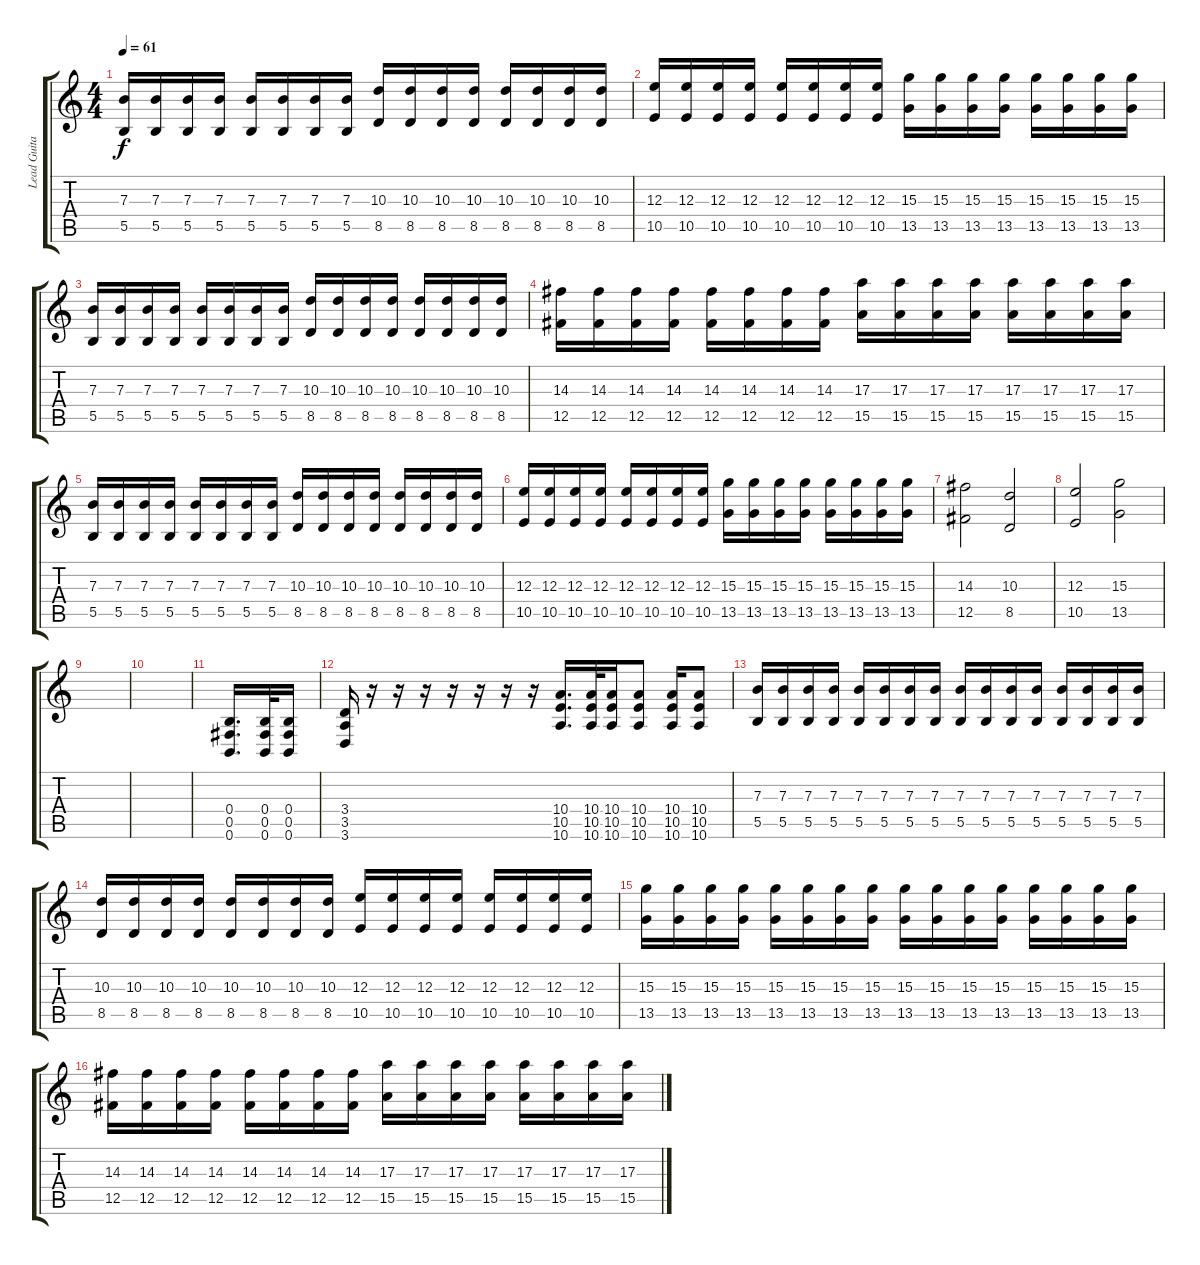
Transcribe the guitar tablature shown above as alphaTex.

\track ("Lead Guitar" "Lead Guita") {instrument distortionguitar}
\staff {score tabs}
\tuning (Db4 Ab3 E3 B2 Gb2 B1) {hide}
\ts (4 4)
\tempo 61
\clef g2
\ks c
(7.3 5.5).16{dy f} (7.3 5.5).16 (7.3 5.5).16 (7.3 5.5).16 (7.3 5.5).16 (7.3 5.5).16 (7.3 5.5).16 (7.3 5.5).16 (10.3 8.5).16 (10.3 8.5).16 (10.3 8.5).16 (10.3 8.5).16 (10.3 8.5).16 (10.3 8.5).16 (10.3 8.5).16 (10.3 8.5).16 |
(12.3 10.5).16 (12.3 10.5).16 (12.3 10.5).16 (12.3 10.5).16 (12.3 10.5).16 (12.3 10.5).16 (12.3 10.5).16 (12.3 10.5).16 (15.3 13.5).16 (15.3 13.5).16 (15.3 13.5).16 (15.3 13.5).16 (15.3 13.5).16 (15.3 13.5).16 (15.3 13.5).16 (15.3 13.5).16 |
(7.3 5.5).16 (7.3 5.5).16 (7.3 5.5).16 (7.3 5.5).16 (7.3 5.5).16 (7.3 5.5).16 (7.3 5.5).16 (7.3 5.5).16 (10.3 8.5).16 (10.3 8.5).16 (10.3 8.5).16 (10.3 8.5).16 (10.3 8.5).16 (10.3 8.5).16 (10.3 8.5).16 (10.3 8.5).16 |
(14.3 12.5).16 (14.3 12.5).16 (14.3 12.5).16 (14.3 12.5).16 (14.3 12.5).16 (14.3 12.5).16 (14.3 12.5).16 (14.3 12.5).16 (17.3 15.5).16 (17.3 15.5).16 (17.3 15.5).16 (17.3 15.5).16 (17.3 15.5).16 (17.3 15.5).16 (17.3 15.5).16 (17.3 15.5).16 |
(7.3 5.5).16 (7.3 5.5).16 (7.3 5.5).16 (7.3 5.5).16 (7.3 5.5).16 (7.3 5.5).16 (7.3 5.5).16 (7.3 5.5).16 (10.3 8.5).16 (10.3 8.5).16 (10.3 8.5).16 (10.3 8.5).16 (10.3 8.5).16 (10.3 8.5).16 (10.3 8.5).16 (10.3 8.5).16 |
(12.3 10.5).16 (12.3 10.5).16 (12.3 10.5).16 (12.3 10.5).16 (12.3 10.5).16 (12.3 10.5).16 (12.3 10.5).16 (12.3 10.5).16 (15.3 13.5).16 (15.3 13.5).16 (15.3 13.5).16 (15.3 13.5).16 (15.3 13.5).16 (15.3 13.5).16 (15.3 13.5).16 (15.3 13.5).16 |
(14.3 12.5).2 (10.3 8.5).2 |
(12.3 10.5).2 (15.3 13.5).2 |
|
|
(0.4 0.5 0.6).16{d} (0.4 0.5 0.6).32 (0.4 0.5 0.6).16 |
(3.4 3.5 3.6).16 r.16 r.16 r.16 r.16 r.16 r.16 r.16 (10.4 10.5 10.6).16{d} (10.4 10.5 10.6).32 (10.4 10.5 10.6).16 (10.4 10.5 10.6).8 (10.4 10.5 10.6).16 (10.4 10.5 10.6).8 |
(7.3 5.5).16 (7.3 5.5).16 (7.3 5.5).16 (7.3 5.5).16 (7.3 5.5).16 (7.3 5.5).16 (7.3 5.5).16 (7.3 5.5).16 (7.3 5.5).16 (7.3 5.5).16 (7.3 5.5).16 (7.3 5.5).16 (7.3 5.5).16 (7.3 5.5).16 (7.3 5.5).16 (7.3 5.5).16 |
(10.3 8.5).16 (10.3 8.5).16 (10.3 8.5).16 (10.3 8.5).16 (10.3 8.5).16 (10.3 8.5).16 (10.3 8.5).16 (10.3 8.5).16 (12.3 10.5).16 (12.3 10.5).16 (12.3 10.5).16 (12.3 10.5).16 (12.3 10.5).16 (12.3 10.5).16 (12.3 10.5).16 (12.3 10.5).16 |
(15.3 13.5).16 (15.3 13.5).16 (15.3 13.5).16 (15.3 13.5).16 (15.3 13.5).16 (15.3 13.5).16 (15.3 13.5).16 (15.3 13.5).16 (15.3 13.5).16 (15.3 13.5).16 (15.3 13.5).16 (15.3 13.5).16 (15.3 13.5).16 (15.3 13.5).16 (15.3 13.5).16 (15.3 13.5).16 |
(14.3 12.5).16 (14.3 12.5).16 (14.3 12.5).16 (14.3 12.5).16 (14.3 12.5).16 (14.3 12.5).16 (14.3 12.5).16 (14.3 12.5).16 (17.3 15.5).16 (17.3 15.5).16 (17.3 15.5).16 (17.3 15.5).16 (17.3 15.5).16 (17.3 15.5).16 (17.3 15.5).16 (17.3 15.5).16
